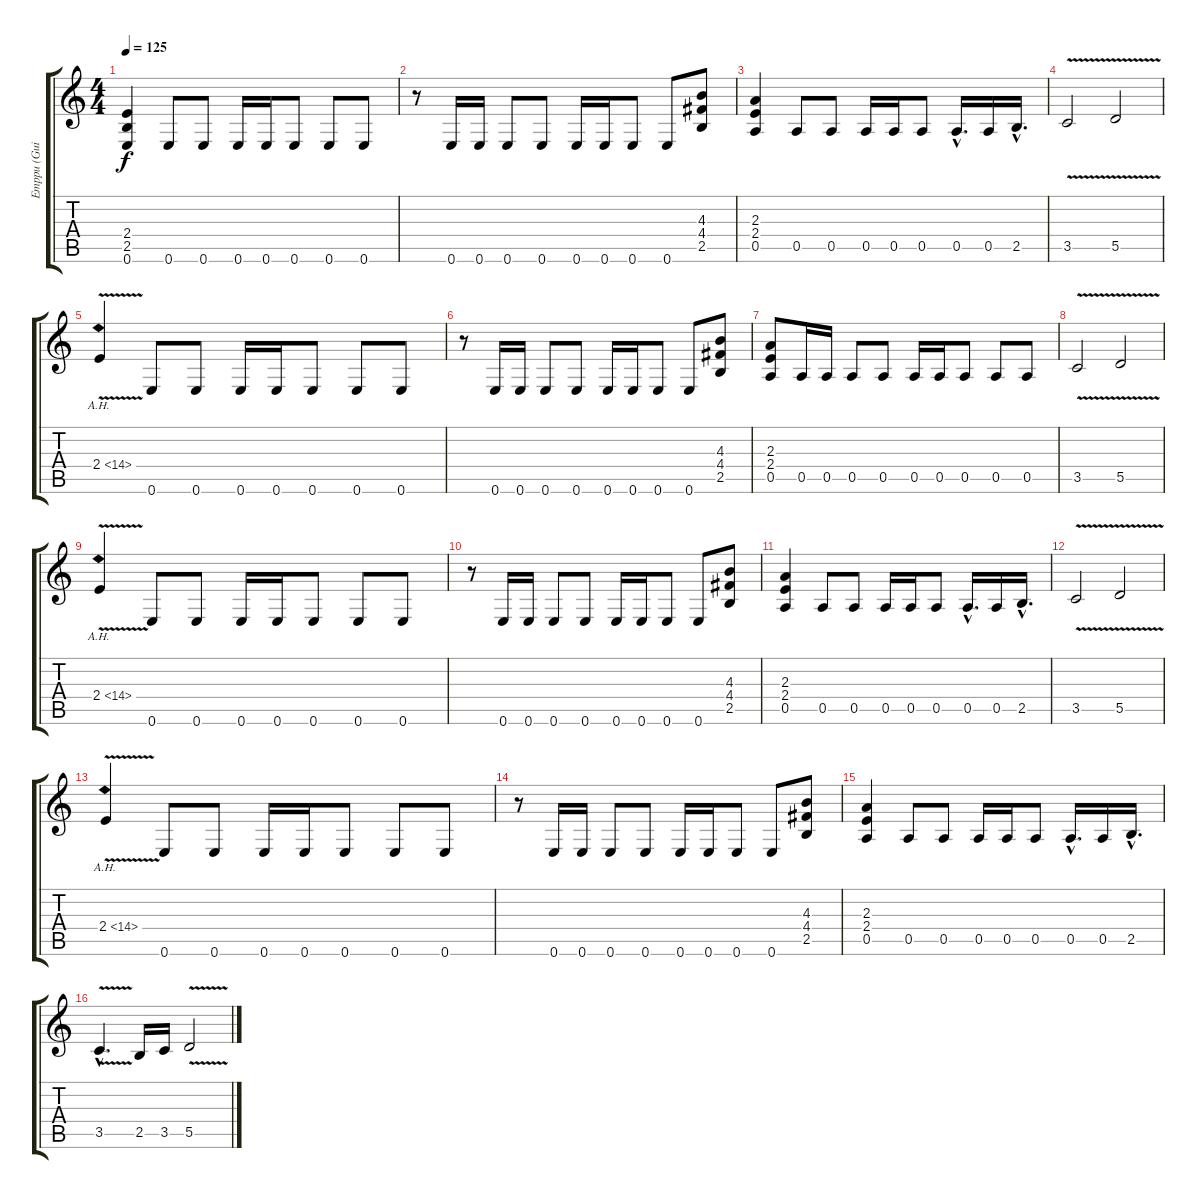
\track ("Emppu (Guitar 1)" "Emppu (Gui") {instrument distortionguitar}
\staff {score tabs}
\tuning (E4 B3 G3 D3 A2 E2) {hide}
\ts (4 4)
\tempo 125
\clef g2
\ks c
(2.4 2.5 0.6).4{dy f} 0.6.8 0.6.8 0.6.16 0.6.16 0.6.8 0.6.8 0.6.8 |
r.8 0.6.16 0.6.16 0.6.8 0.6.8 0.6.16 0.6.16 0.6.8 0.6.8 (4.3 4.4 2.5).8 |
(2.3 2.4 0.5).4 0.5.8 0.5.8 0.5.16 0.5.16 0.5.8 0.5{hac}.16{d} 0.5.16 2.5{hac}.16{d} |
3.5{v}.2 5.5{v}.2 |
2.4{ah 12 v}.4 0.6.8 0.6.8 0.6.16 0.6.16 0.6.8 0.6.8 0.6.8 |
r.8 0.6.16 0.6.16 0.6.8 0.6.8 0.6.16 0.6.16 0.6.8 0.6.8 (4.3 4.4 2.5).8 |
(2.3 2.4 0.5).8 0.5.16 0.5.16 0.5.8 0.5.8 0.5.16 0.5.16 0.5.8 0.5.8 0.5.8 |
3.5{v}.2 5.5{v}.2 |
2.4{ah 12 v}.4 0.6.8 0.6.8 0.6.16 0.6.16 0.6.8 0.6.8 0.6.8 |
r.8 0.6.16 0.6.16 0.6.8 0.6.8 0.6.16 0.6.16 0.6.8 0.6.8 (4.3 4.4 2.5).8 |
(2.3 2.4 0.5).4 0.5.8 0.5.8 0.5.16 0.5.16 0.5.8 0.5{hac}.16{d} 0.5.16 2.5{hac}.16{d} |
3.5{v}.2 5.5{v}.2 |
2.4{ah 12 v}.4 0.6.8 0.6.8 0.6.16 0.6.16 0.6.8 0.6.8 0.6.8 |
r.8 0.6.16 0.6.16 0.6.8 0.6.8 0.6.16 0.6.16 0.6.8 0.6.8 (4.3 4.4 2.5).8 |
(2.3 2.4 0.5).4 0.5.8 0.5.8 0.5.16 0.5.16 0.5.8 0.5{hac}.16{d} 0.5.16 2.5{hac}.16{d} |
3.5{v hac}.4{d} 2.5.16 3.5.16 5.5{v}.2
